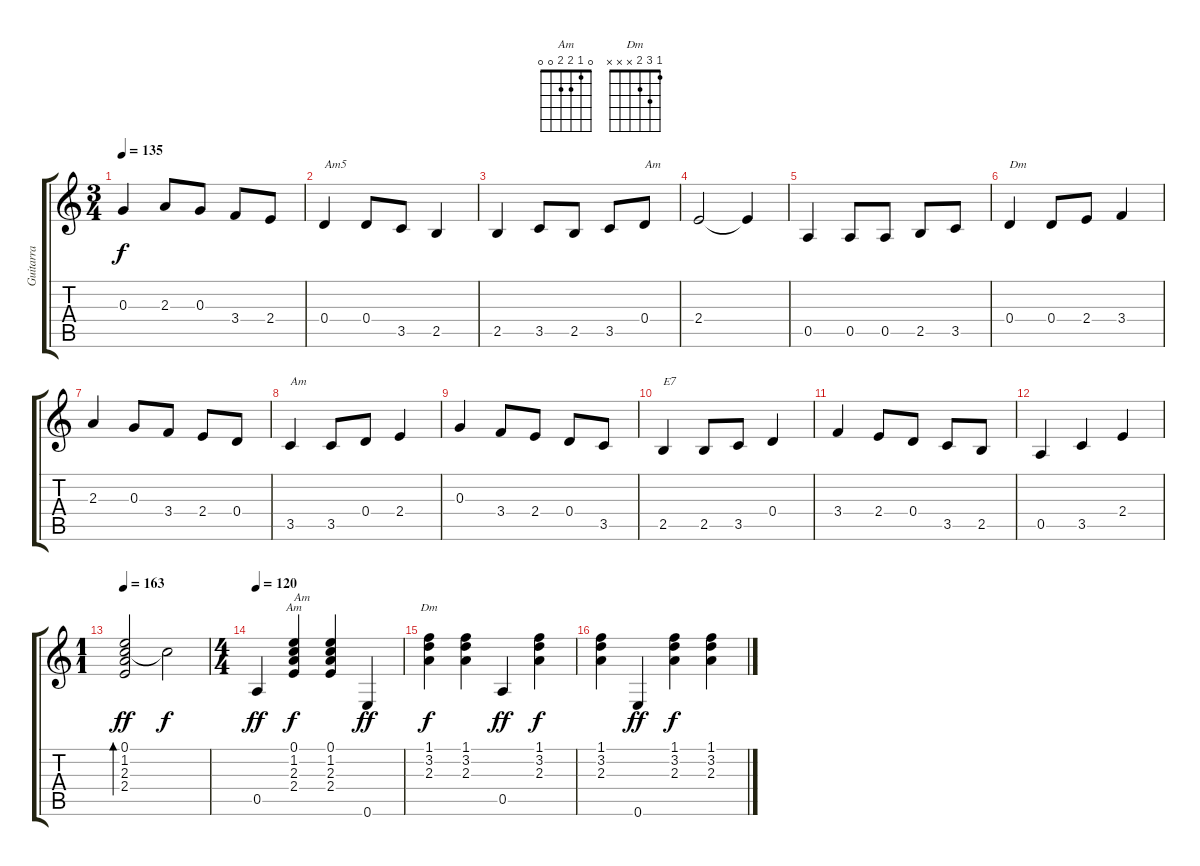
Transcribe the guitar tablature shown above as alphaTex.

\track ("Guitarra" "Guitarra") {instrument acousticguitarsteel}
\staff {score tabs}
\tuning (E4 B3 G3 D3 A2 E2) {hide}
\chord ("Am" 0 1 2 2 0 0)
\chord ("Dm" 1 3 2 x x x)
\ts (3 4)
\tempo 135
\clef g2
\ks c
0.3.4{dy f} 2.3.8 0.3.8 3.4.8 2.4.8 |
0.4.4{txt "Am5"} 0.4.8 3.5.8 2.5.4 |
2.5.4 3.5.8 2.5.8 3.5.8 0.4.8{txt "Am"} |
2.4.2 2.4{t}.4 |
0.5.4 0.5.8 0.5.8 2.5.8 3.5.8 |
0.4.4{txt "Dm"} 0.4.8 2.4.8 3.4.4 |
2.3.4 0.3.8 3.4.8 2.4.8 0.4.8 |
3.5.4{txt "Am"} 3.5.8 0.4.8 2.4.4 |
0.3.4 3.4.8 2.4.8 0.4.8 3.5.8 |
2.5.4{txt "E7"} 2.5.8 3.5.8 0.4.4 |
3.4.4 2.4.8 0.4.8 3.5.8 2.5.8 |
0.5.4 3.5.4 2.4.4 |
\ts (1 1)
\tempo 163
(0.1 1.2 2.3 2.4).2{bd 120 dy ff} 1.2{t}.2{dy f} |
\ts (4 4)
\tempo 120
0.5.4{dy ff volume 13 instrument acousticguitarnylon} (0.1 1.2 2.3 2.4).4{ch "Am" txt "Am" dy f} (0.1 1.2 2.3 2.4).4 0.6.4{dy ff} |
(1.1 3.2 2.3).4{ch "Dm" dy f} (1.1 3.2 2.3).4 0.5.4{dy ff} (1.1 3.2 2.3).4{dy f} |
(1.1 3.2 2.3).4 0.6.4{dy ff} (1.1 3.2 2.3).4{dy f} (1.1 3.2 2.3).4
